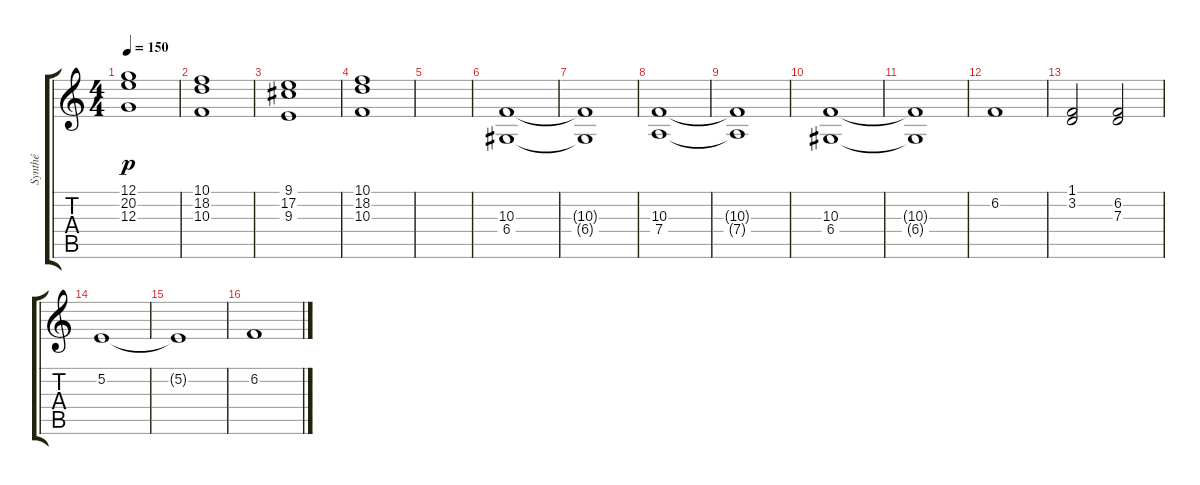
\track ("Synthé" "Synthé") {instrument choiraahs}
\staff {score tabs}
\tuning (E4 B3 G3 D3 A2 E2) {hide}
\ts (4 4)
\tempo 150
\clef g2
\ks c
(12.1 20.2 12.3).1{dy p} |
(10.1 18.2 10.3).1 |
(9.1 17.2 9.3).1 |
(10.1 18.2 10.3).1 |
|
(10.3 6.4).1{instrument choiraahs} |
(10.3{t} 6.4{t}).1 |
(10.3 7.4).1 |
(10.3{t} 7.4{t}).1 |
(10.3 6.4).1 |
(10.3{t} 6.4{t}).1 |
6.2.1 |
(1.1 3.2).2 (6.2 7.3).2 |
5.2.1 |
5.2{t}.1 |
6.2.1
